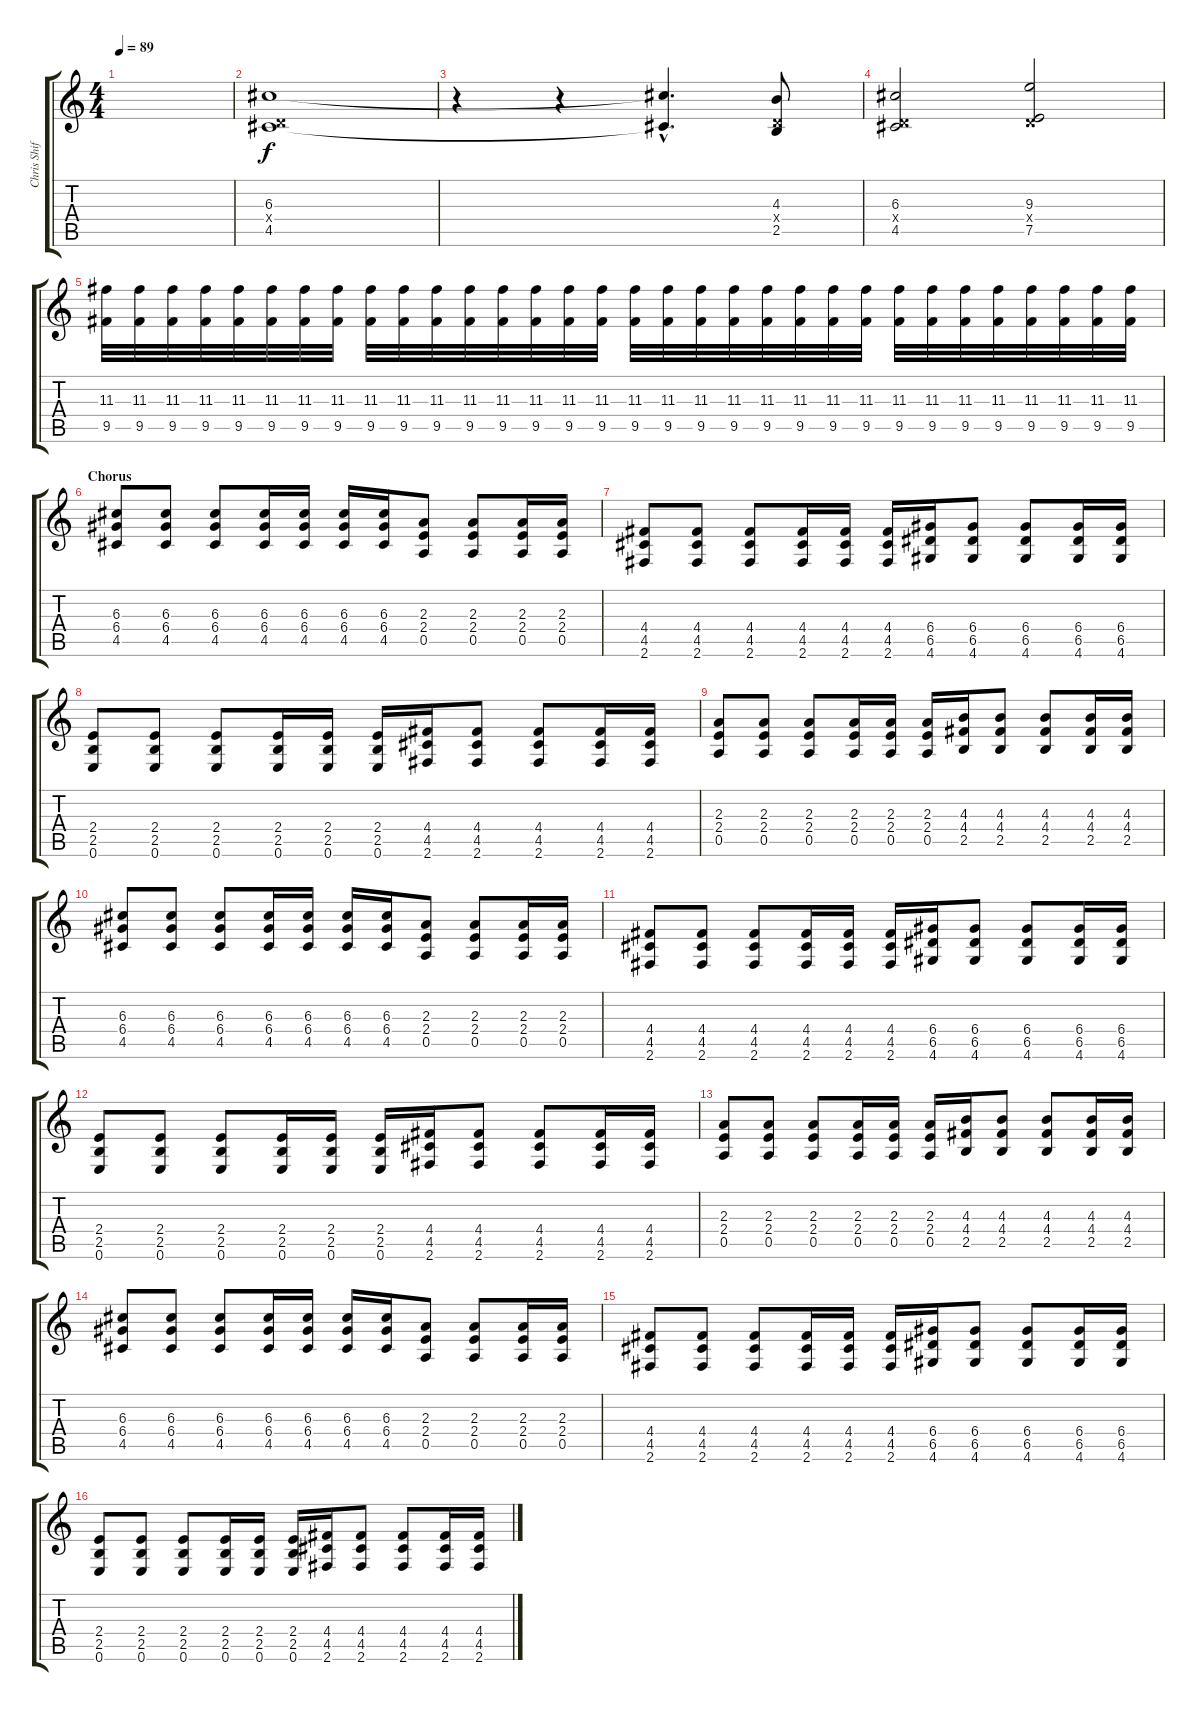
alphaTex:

\track ("Chris Shifflett (Guitar)" "Chris Shif") {instrument distortionguitar}
\staff {score tabs}
\tuning (E4 B3 G3 D3 A2 E2) {hide}
\ts (4 4)
\tempo 89
\clef g2
\ks c
|
(6.3 0.4{x} 4.5).1{volume 13 instrument distortionguitar} |
r.4 r.4 (6.3{hac t} 4.5{hac t}).4{d} (4.3 0.4{x} 2.5).8 |
(6.3 0.4{x} 4.5).2 (9.3 0.4{x} 7.5).2 |
(11.3 9.5).32 (11.3 9.5).32 (11.3 9.5).32 (11.3 9.5).32 (11.3 9.5).32 (11.3 9.5).32 (11.3 9.5).32 (11.3 9.5).32 (11.3 9.5).32 (11.3 9.5).32 (11.3 9.5).32 (11.3 9.5).32 (11.3 9.5).32 (11.3 9.5).32 (11.3 9.5).32 (11.3 9.5).32 (11.3 9.5).32 (11.3 9.5).32 (11.3 9.5).32 (11.3 9.5).32 (11.3 9.5).32 (11.3 9.5).32 (11.3 9.5).32 (11.3 9.5).32 (11.3 9.5).32 (11.3 9.5).32 (11.3 9.5).32 (11.3 9.5).32 (11.3 9.5).32 (11.3 9.5).32 (11.3 9.5).32 (11.3 9.5).32 |
\section ("" "Chorus")
(6.3 6.4 4.5).8 (6.3 6.4 4.5).8 (6.3 6.4 4.5).8 (6.3 6.4 4.5).16 (6.3 6.4 4.5).16 (6.3 6.4 4.5).16 (6.3 6.4 4.5).16 (2.3 2.4 0.5).8 (2.3 2.4 0.5).8 (2.3 2.4 0.5).16 (2.3 2.4 0.5).16 |
(4.4 4.5 2.6).8 (4.4 4.5 2.6).8 (4.4 4.5 2.6).8 (4.4 4.5 2.6).16 (4.4 4.5 2.6).16 (4.4 4.5 2.6).16 (6.4 6.5 4.6).16 (6.4 6.5 4.6).8 (6.4 6.5 4.6).8 (6.4 6.5 4.6).16 (6.4 6.5 4.6).16 |
(2.4 2.5 0.6).8 (2.4 2.5 0.6).8 (2.4 2.5 0.6).8 (2.4 2.5 0.6).16 (2.4 2.5 0.6).16 (2.4 2.5 0.6).16 (4.4 4.5 2.6).16 (4.4 4.5 2.6).8 (4.4 4.5 2.6).8 (4.4 4.5 2.6).16 (4.4 4.5 2.6).16 |
(2.3 2.4 0.5).8 (2.3 2.4 0.5).8 (2.3 2.4 0.5).8 (2.3 2.4 0.5).16 (2.3 2.4 0.5).16 (2.3 2.4 0.5).16 (4.3 4.4 2.5).16 (4.3 4.4 2.5).8 (4.3 4.4 2.5).8 (4.3 4.4 2.5).16 (4.3 4.4 2.5).16 |
(6.3 6.4 4.5).8 (6.3 6.4 4.5).8 (6.3 6.4 4.5).8 (6.3 6.4 4.5).16 (6.3 6.4 4.5).16 (6.3 6.4 4.5).16 (6.3 6.4 4.5).16 (2.3 2.4 0.5).8 (2.3 2.4 0.5).8 (2.3 2.4 0.5).16 (2.3 2.4 0.5).16 |
(4.4 4.5 2.6).8 (4.4 4.5 2.6).8 (4.4 4.5 2.6).8 (4.4 4.5 2.6).16 (4.4 4.5 2.6).16 (4.4 4.5 2.6).16 (6.4 6.5 4.6).16 (6.4 6.5 4.6).8 (6.4 6.5 4.6).8 (6.4 6.5 4.6).16 (6.4 6.5 4.6).16 |
(2.4 2.5 0.6).8 (2.4 2.5 0.6).8 (2.4 2.5 0.6).8 (2.4 2.5 0.6).16 (2.4 2.5 0.6).16 (2.4 2.5 0.6).16 (4.4 4.5 2.6).16 (4.4 4.5 2.6).8 (4.4 4.5 2.6).8 (4.4 4.5 2.6).16 (4.4 4.5 2.6).16 |
(2.3 2.4 0.5).8 (2.3 2.4 0.5).8 (2.3 2.4 0.5).8 (2.3 2.4 0.5).16 (2.3 2.4 0.5).16 (2.3 2.4 0.5).16 (4.3 4.4 2.5).16 (4.3 4.4 2.5).8 (4.3 4.4 2.5).8 (4.3 4.4 2.5).16 (4.3 4.4 2.5).16 |
(6.3 6.4 4.5).8 (6.3 6.4 4.5).8 (6.3 6.4 4.5).8 (6.3 6.4 4.5).16 (6.3 6.4 4.5).16 (6.3 6.4 4.5).16 (6.3 6.4 4.5).16 (2.3 2.4 0.5).8 (2.3 2.4 0.5).8 (2.3 2.4 0.5).16 (2.3 2.4 0.5).16 |
(4.4 4.5 2.6).8 (4.4 4.5 2.6).8 (4.4 4.5 2.6).8 (4.4 4.5 2.6).16 (4.4 4.5 2.6).16 (4.4 4.5 2.6).16 (6.4 6.5 4.6).16 (6.4 6.5 4.6).8 (6.4 6.5 4.6).8 (6.4 6.5 4.6).16 (6.4 6.5 4.6).16 |
(2.4 2.5 0.6).8 (2.4 2.5 0.6).8 (2.4 2.5 0.6).8 (2.4 2.5 0.6).16 (2.4 2.5 0.6).16 (2.4 2.5 0.6).16 (4.4 4.5 2.6).16 (4.4 4.5 2.6).8 (4.4 4.5 2.6).8 (4.4 4.5 2.6).16 (4.4 4.5 2.6).16
